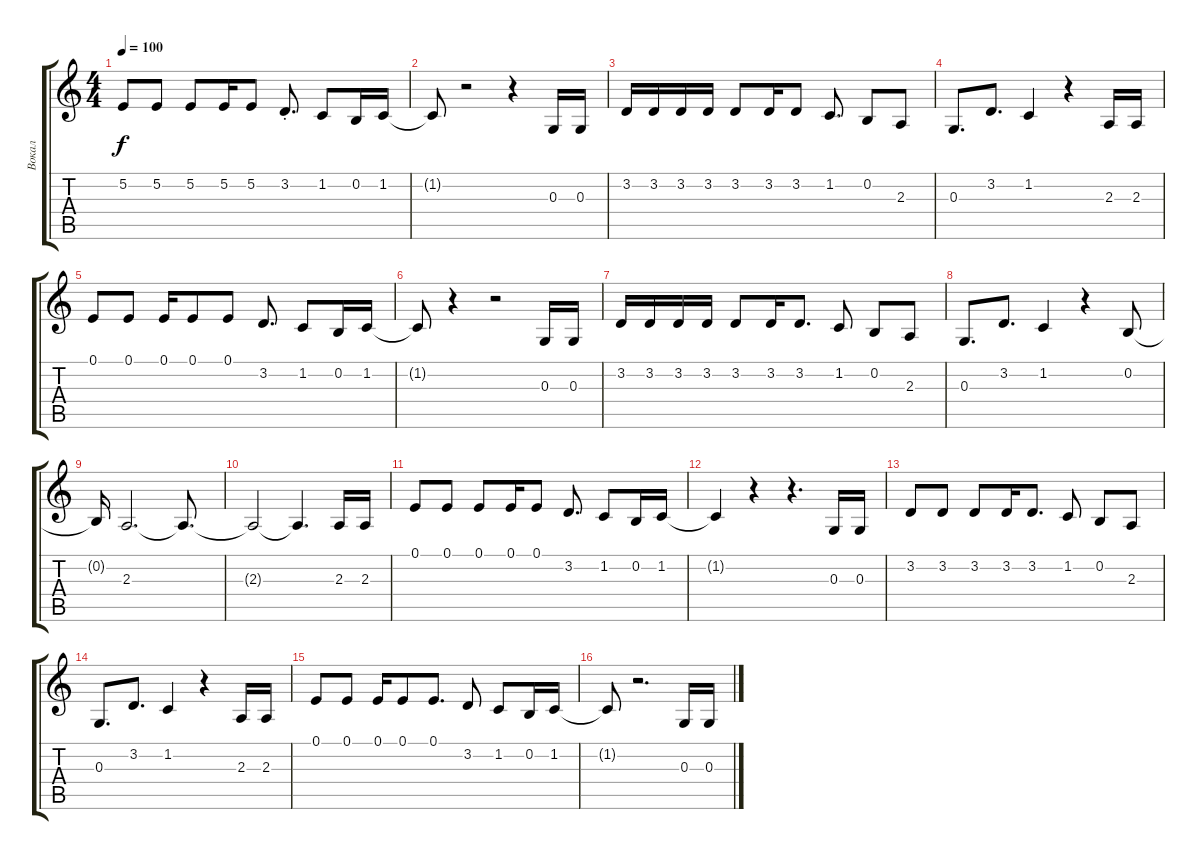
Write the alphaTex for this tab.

\track ("Вокал" "Вокал") {instrument clarinet}
\staff {score tabs}
\tuning (E4 B3 G3 D3 A2 E2) {hide}
\ts (4 4)
\tempo 100
\clef g2
\ks c
5.2.8{dy f} 5.2.8 5.2.8 5.2.16 5.2.8 3.2{st}.8{d} 1.2.8 0.2.16 1.2.16 |
1.2{t}.8 r.2 r.4 0.3.16 0.3.16 |
3.2.16 3.2.16 3.2.16 3.2.16 3.2.8 3.2.16 3.2.8 1.2.8{d} 0.2.8 2.3.8 |
0.3.8{d} 3.2.8{d} 1.2.4 r.4 2.3.16 2.3.16 |
0.1.8 0.1.8 0.1.16 0.1.8 0.1.8 3.2.8{d} 1.2.8 0.2.16 1.2.16 |
1.2{t}.8 r.4 r.2 0.3.16 0.3.16 |
3.2.16 3.2.16 3.2.16 3.2.16 3.2.8 3.2.16 3.2.8{d} 1.2.8 0.2.8 2.3.8 |
0.3.8{d} 3.2.8{d} 1.2.4 r.4 0.2.8 |
0.2{t}.16 2.3.2{d volume 0} 2.3{t}.8{d} |
2.3{t}.2 2.3{t}.4{d} 2.3.16{volume 16} 2.3.16 |
0.1.8 0.1.8 0.1.8 0.1.16 0.1.8 3.2.8{d} 1.2.8 0.2.16 1.2.16 |
1.2{t}.4 r.4 r.4{d} 0.3.16 0.3.16 |
3.2.8 3.2.8 3.2.8 3.2.16 3.2.8{d} 1.2.8 0.2.8 2.3.8 |
0.3.8{d} 3.2.8{d} 1.2.4 r.4 2.3.16 2.3.16 |
0.1.8 0.1.8 0.1.16 0.1.8 0.1.8{d} 3.2.8 1.2.8 0.2.16 1.2.16 |
1.2{t}.8 r.2{d} 0.3.16 0.3.16
